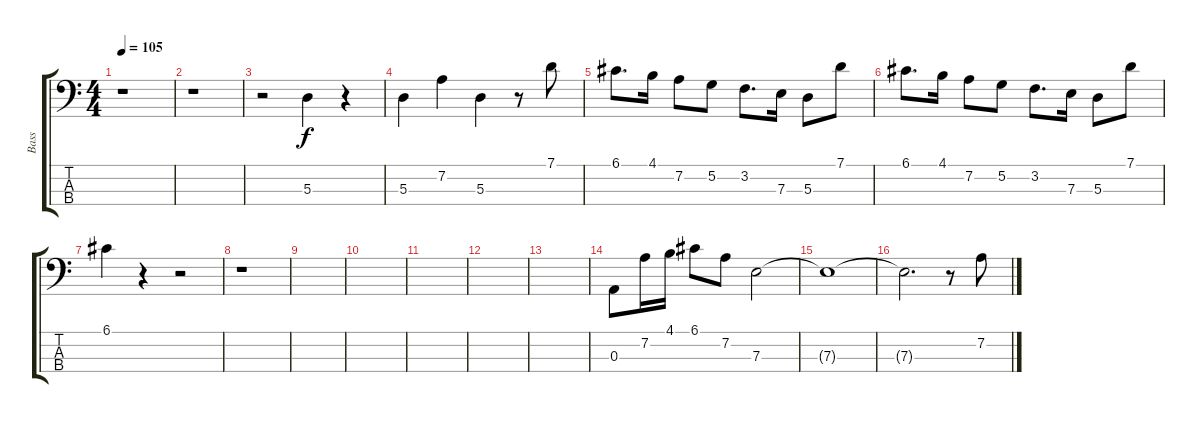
\track ("Bass" "Bass") {instrument electricbassfinger}
\staff {score tabs}
\tuning (G2 D2 A1 E1) {hide}
\ts (4 4)
\tempo 105
\clef f4
\ks c
r.1{dy f} |
r.1 |
r.2 5.3.4 r.4 |
5.3.4 7.2.4 5.3.4 r.8 7.1.8 |
6.1.8{d} 4.1.16 7.2.8 5.2.8 3.2.8{d} 7.3.16 5.3.8 7.1.8 |
6.1.8{d} 4.1.16 7.2.8 5.2.8 3.2.8{d} 7.3.16 5.3.8 7.1.8 |
6.1.4 r.4 r.2 |
r.1 |
|
|
|
|
|
0.3.8 7.2.16 4.1.16 6.1.8 7.2.8 7.3.2 |
7.3{t}.1 |
7.3{t}.2{d} r.8 7.2.8
